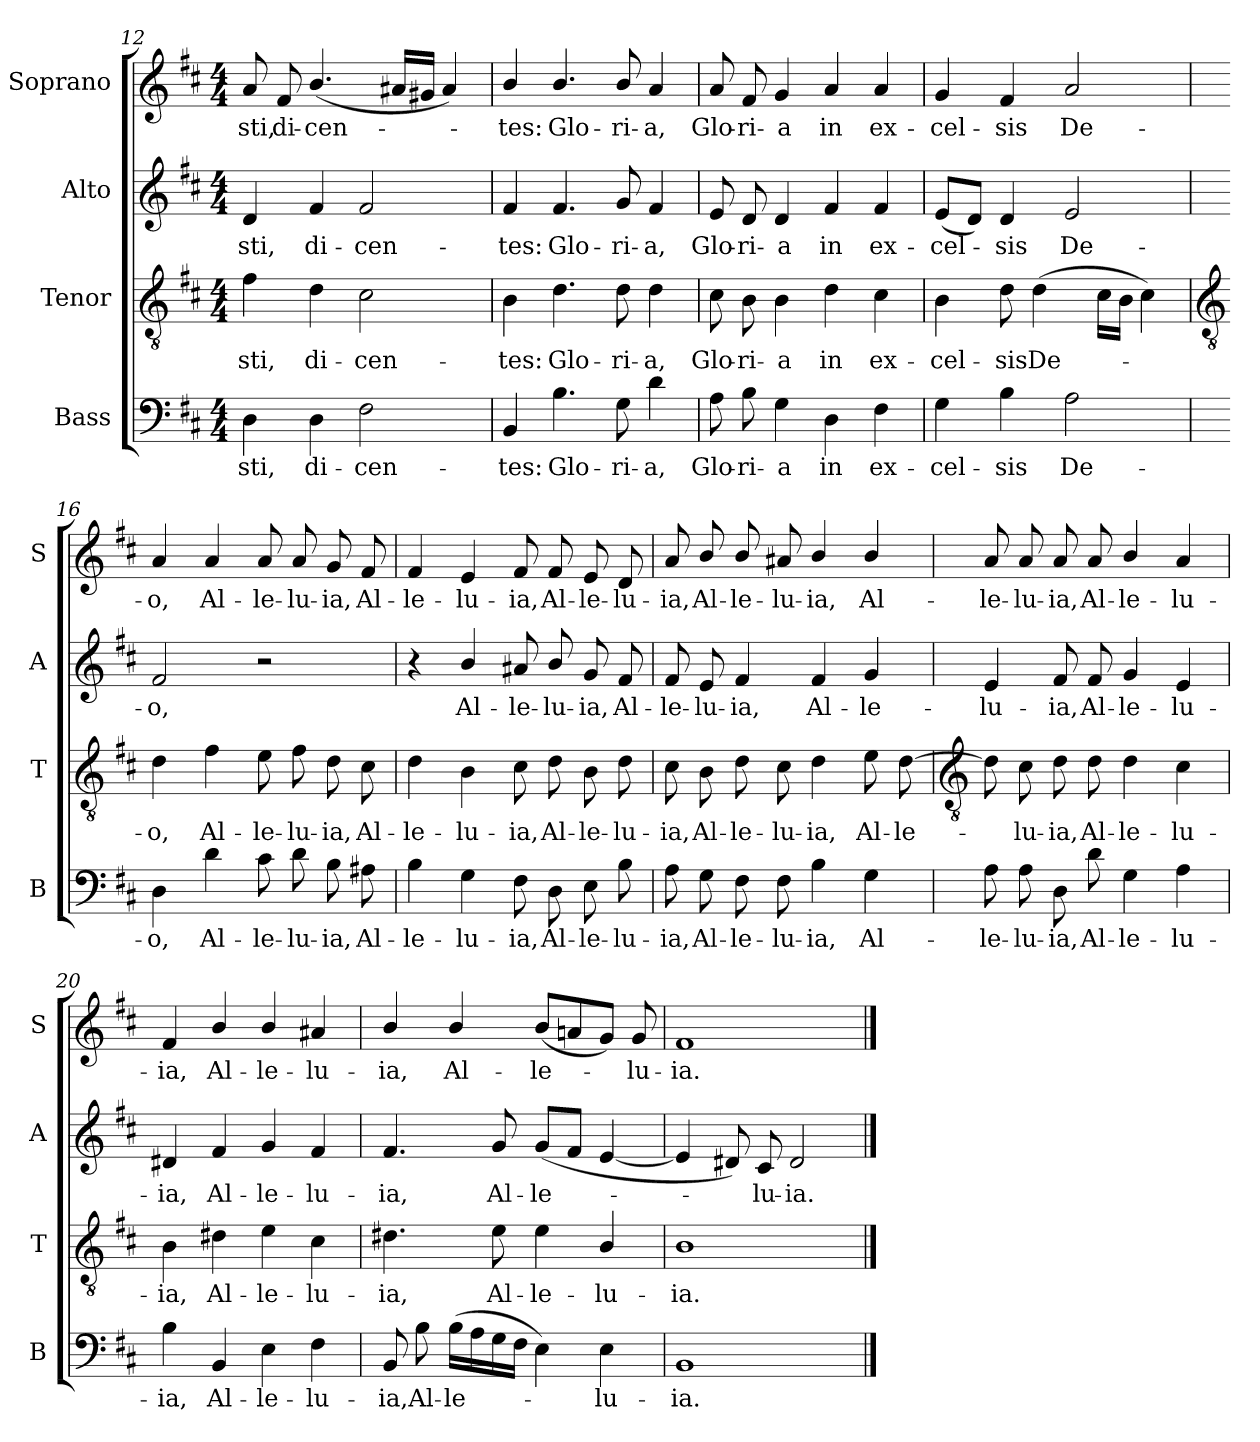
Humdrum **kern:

**kern	**text	**kern	**text	**kern	**text	**kern	**text
*part4	*part4	*part3	*part3	*part2	*part2	*part1	*part1
*staff4	*staff4	*staff3	*staff3	*staff2	*staff2	*staff1	*staff1
*I"Bass	*	*I"Tenor	*	*I"Alto	*	*I"Soprano	*
*I'B	*	*I'T	*	*I'A	*	*I'S	*
!!LO:LB:g=z
*clefF4	*	*clefGv2	*	*clefG2	*	*clefG2	*
*k[f#c#]	*	*k[f#c#]	*	*k[f#c#]	*	*k[f#c#]	*
*D:	*	*D:	*	*D:	*	*D:	*
*M4/4	*	*M4/4	*	*M4/4	*	*M4/4	*
=12	=12	=12	=12	=12	=12	=12	=12
!	!LO:LY:b	!	!LO:LY:b	!	!LO:LY:b	!	!LO:LY:b
4D	sti,	4f#	sti,	4d	sti,	8a	-sti,
!	!	!	!	!	!	!	!LO:LY:b
.	.	.	.	.	.	8f#	di-
!	!LO:LY:b	!	!LO:LY:b	!	!LO:LY:b	!	!LO:LY:b
4D	di-	4d	di-	4f#	di-	(<4.b/	-cen-
!	!LO:LY:b	!	!LO:LY:b	!	!LO:LY:b	!	!
2F#	-cen-	2c#	-cen-	2f#	-cen-	.	.
.	.	.	.	.	.	16a#XLL	.
.	.	.	.	.	.	16g#XJJ	.
.	.	.	.	.	.	4a#)	.
=13	=13	=13	=13	=13	=13	=13	=13
!	!LO:LY:b	!	!LO:LY:b	!	!LO:LY:b	!	!LO:LY:b
4BB	-tes:	4B	-tes:	4f#	-tes:	4b/	tes:
!	!LO:LY:b	!	!LO:LY:b	!	!LO:LY:b	!	!LO:LY:b
4.B	Glo-	4.d	Glo-	4.f#	Glo-	4.b/	Glo-
!	!LO:LY:b	!	!LO:LY:b	!	!LO:LY:b	!	!LO:LY:b
8G	-ri-	8d	-ri-	8g	-ri-	8b/	-ri-
!	!LO:LY:b	!	!LO:LY:b	!	!LO:LY:b	!	!LO:LY:b
4d	-a,	4d	-a,	4f#	-a,	4a	-a,
=14	=14	=14	=14	=14	=14	=14	=14
!	!LO:LY:b	!	!LO:LY:b	!	!LO:LY:b	!	!LO:LY:b
8A	Glo-	8c#	Glo-	8e	Glo-	8a	Glo-
!	!LO:LY:b	!	!LO:LY:b	!	!LO:LY:b	!	!LO:LY:b
8B	-ri-	8B	-ri-	8d	-ri-	8f#	-ri-
!	!LO:LY:b	!	!LO:LY:b	!	!LO:LY:b	!	!LO:LY:b
4G	-a	4B	-a	4d	-a	4g	-a
!	!LO:LY:b	!	!LO:LY:b	!	!LO:LY:b	!	!LO:LY:b
4D	in	4d	in	4f#	in	4a	in
!	!LO:LY:b	!	!LO:LY:b	!	!LO:LY:b	!	!LO:LY:b
4F#	ex-	4c#	ex-	4f#	ex-	4a	ex-
=15	=15	=15	=15	=15	=15	=15	=15
!	!LO:LY:b	!	!LO:LY:b	!	!LO:LY:b	!	!LO:LY:b
4G	-cel-	4B	-cel-	(<8eL	-cel-	4g	-cel-
.	.	.	.	8dJ)	.	.	.
!	!LO:LY:b	!	!LO:LY:b	!	!LO:LY:b	!	!LO:LY:b
4B	-sis	8d	-sis	4d	sis	4f#	-sis
!	!	!	!LO:LY:b	!	!	!	!
.	.	(>4d	De-	.	.	.	.
!	!LO:LY:b	!	!	!	!LO:LY:b	!	!LO:LY:b
2A	De-	.	.	2e	De-	2a	De-
.	.	16c#LL	.	.	.	.	.
.	.	16BJJ	.	.	.	.	.
.	.	4c#)	.	.	.	.	.
!!LO:LB:g=z
=16	=16	=16	=16	=16	=16	=16	=16
*	*	*clefGv2	*	*	*	*	*
!	!LO:LY:b	!	!LO:LY:b	!	!LO:LY:b	!	!LO:LY:b
4D	-o,	4d	o,	2f#	-o,	4a	-o,
!	!LO:LY:b	!	!LO:LY:b	!	!	!	!LO:LY:b
4d	Al-	4f#	Al-	.	.	4a	Al-
!	!LO:LY:b	!	!LO:LY:b	!	!	!	!LO:LY:b
8c#	-le-	8e	-le-	2r	.	8a	-le-
!	!LO:LY:b	!	!LO:LY:b	!	!	!	!LO:LY:b
8d	-lu-	8f#	-lu-	.	.	8a	-lu-
!	!LO:LY:b	!	!LO:LY:b	!	!	!	!LO:LY:b
8B	-ia,	8d	-ia,	.	.	8g	-ia,
!	!LO:LY:b	!	!LO:LY:b	!	!	!	!LO:LY:b
8A#X	Al-	8c#	Al-	.	.	8f#	Al-
=17	=17	=17	=17	=17	=17	=17	=17
!	!LO:LY:b	!	!LO:LY:b	!	!	!	!LO:LY:b
4B	-le-	4d	-le-	4r	.	4f#	-le-
!	!LO:LY:b	!	!LO:LY:b	!	!LO:LY:b	!	!LO:LY:b
4G	-lu-	4B	-lu-	4b/	Al-	4e	-lu-
!	!LO:LY:b	!	!LO:LY:b	!	!LO:LY:b	!	!LO:LY:b
8F#	-ia,	8c#	-ia,	8a#X	-le-	8f#	-ia,
!	!LO:LY:b	!	!LO:LY:b	!	!LO:LY:b	!	!LO:LY:b
8D	Al-	8d	Al-	8b/	-lu-	8f#	Al-
!	!LO:LY:b	!	!LO:LY:b	!	!LO:LY:b	!	!LO:LY:b
8E	-le-	8B	-le-	8g	-ia,	8e	-le-
!	!LO:LY:b	!	!LO:LY:b	!	!LO:LY:b	!	!LO:LY:b
8B	-lu-	8d	-lu-	8f#	Al-	8d	-lu-
=18	=18	=18	=18	=18	=18	=18	=18
!	!LO:LY:b	!	!LO:LY:b	!	!LO:LY:b	!	!LO:LY:b
8A	-ia,	8c#	-ia,	8f#	-le-	8a	-ia,
!	!LO:LY:b	!	!LO:LY:b	!	!LO:LY:b	!	!LO:LY:b
8G	Al-	8B	Al-	8e	-lu-	8b/	Al-
!	!LO:LY:b	!	!LO:LY:b	!	!LO:LY:b	!	!LO:LY:b
8F#	-le-	8d	-le-	4f#	-ia,	8b/	-le-
!	!LO:LY:b	!	!LO:LY:b	!	!	!	!LO:LY:b
8F#	-lu-	8c#	-lu-	.	.	8a#X	-lu-
!	!LO:LY:b	!	!LO:LY:b	!	!LO:LY:b	!	!LO:LY:b
4B	-ia,	4d	-ia,	4f#	Al-	4b/	-ia,
!	!LO:LY:b	!	!LO:LY:b	!	!LO:LY:b	!	!LO:LY:b
4G	Al-	8e	Al-	4g	-le-	4b/	Al-
!	!	!	!LO:LY:b	!	!	!	!
.	.	[8dL	-le-	.	.	.	.
!!LO:LB:g=z
=19	=19	=19	=19	=19	=19	=19	=19
*	*	*clefGv2	*	*	*	*	*
!	!LO:LY:b	!	!	!	!LO:LY:b	!	!LO:LY:b
8A	-le-	8d]	.	4e	-lu-	8a	-le-
!	!LO:LY:b	!	!LO:LY:b	!	!	!	!LO:LY:b
8A	-lu-	8c#	lu-	.	.	8a	-lu-
!	!LO:LY:b	!	!LO:LY:b	!	!LO:LY:b	!	!LO:LY:b
8D	-ia,	8d	-ia,	8f#	-ia,	8a	-ia,
!	!LO:LY:b	!	!LO:LY:b	!	!LO:LY:b	!	!LO:LY:b
8d	Al-	8d	Al-	8f#	Al-	8a	Al-
!	!LO:LY:b	!	!LO:LY:b	!	!LO:LY:b	!	!LO:LY:b
4G	-le-	4d	-le-	4g	-le-	4b/	-le-
!	!LO:LY:b	!	!LO:LY:b	!	!LO:LY:b	!	!LO:LY:b
4A	-lu-	4c#	-lu-	4e	-lu-	4a	-lu-
=20	=20	=20	=20	=20	=20	=20	=20
!	!LO:LY:b	!	!LO:LY:b	!	!LO:LY:b	!	!LO:LY:b
4B	-ia,	4B	-ia,	4d#X	-ia,	4f#	-ia,
!	!LO:LY:b	!	!LO:LY:b	!	!LO:LY:b	!	!LO:LY:b
4BB	Al-	4d#X	Al-	4f#	Al-	4b/	Al-
!	!LO:LY:b	!	!LO:LY:b	!	!LO:LY:b	!	!LO:LY:b
4E	-le-	4e	-le-	4g	-le-	4b/	-le-
!	!LO:LY:b	!	!LO:LY:b	!	!LO:LY:b	!	!LO:LY:b
4F#	-lu-	4c#	-lu-	4f#	-lu-	4a#X	-lu-
=21	=21	=21	=21	=21	=21	=21	=21
!	!LO:LY:b	!	!LO:LY:b	!	!LO:LY:b	!	!LO:LY:b
8BB	-ia,	4.d#X	-ia,	4.f#	-ia,	4b/	-ia,
!	!LO:LY:b	!	!	!	!	!	!
8B	Al-	.	.	.	.	.	.
!	!LO:LY:b	!	!	!	!	!	!LO:LY:b
(>16BLL	-le-	.	.	.	.	4b/	Al-
16A	.	.	.	.	.	.	.
!	!	!	!LO:LY:b	!	!LO:LY:b	!	!
16G	.	8e	Al-	8g	Al-	.	.
16F#JJ	.	.	.	.	.	.	.
!	!	!	!LO:LY:b	!	!LO:LY:b	!	!LO:LY:b
4E)	.	4e	-le-	(<8gL	-le-	(<8bL	-le-
.	.	.	.	8f#J	.	8an	.
!	!LO:LY:b	!	!LO:LY:b	!	!	!	!
4E	lu-	4B/	-lu-	[4e	.	8gJ)	.
!	!	!	!	!	!	!	!LO:LY:b
.	.	.	.	.	.	8g	lu-
=22	=22	=22	=22	=22	=22	=22	=22
!	!LO:LY:b	!	!LO:LY:b	!	!	!	!LO:LY:b
1BB	-ia.	1B	-ia.	4e]	.	1f#	-ia.
.	.	.	.	8d#X)	.	.	.
!	!	!	!	!	!LO:LY:b	!	!
.	.	.	.	8c#	lu-	.	.
!	!	!	!	!	!LO:LY:b	!	!
.	.	.	.	2d#	-ia.	.	.
==	==	==	==	==	==	==	==
*-	*-	*-	*-	*-	*-	*-	*-
